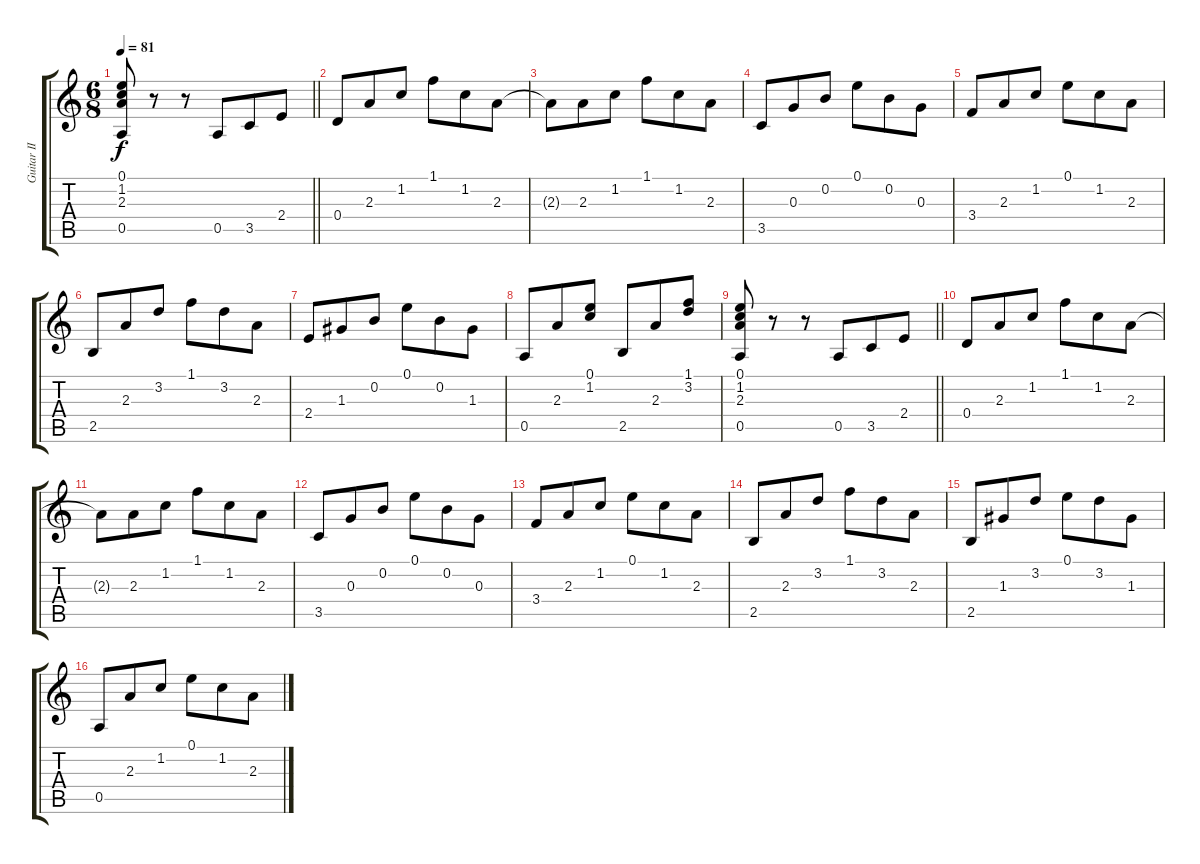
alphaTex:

\track ("Guitar II" "Guitar II") {instrument electricguitarclean}
\staff {score tabs}
\tuning (E4 B3 G3 D3 A2 E2) {hide}
\ts (6 8)
\tempo 81
\clef g2
\barLineRight lightlight
\ks c
(0.1 1.2 2.3 0.5).8{dy f} r.8 r.8 0.5.8 3.5.8 2.4.8 |
0.4.8 2.3.8 1.2.8 1.1.8 1.2.8 2.3.8 |
2.3{t}.8 2.3.8 1.2.8 1.1.8 1.2.8 2.3.8 |
3.5.8 0.3.8 0.2.8 0.1.8 0.2.8 0.3.8 |
3.4.8 2.3.8 1.2.8 0.1.8 1.2.8 2.3.8 |
2.5.8 2.3.8 3.2.8 1.1.8 3.2.8 2.3.8 |
2.4.8 1.3.8 0.2.8 0.1.8 0.2.8 1.3.8 |
0.5.8 2.3.8 (0.1 1.2).8 2.5.8 2.3.8 (1.1 3.2).8 |
\barLineRight lightlight
(0.1 1.2 2.3 0.5).8 r.8 r.8 0.5.8 3.5.8 2.4.8 |
0.4.8 2.3.8 1.2.8 1.1.8 1.2.8 2.3.8 |
2.3{t}.8 2.3.8 1.2.8 1.1.8 1.2.8 2.3.8 |
3.5.8 0.3.8 0.2.8 0.1.8 0.2.8 0.3.8 |
3.4.8 2.3.8 1.2.8 0.1.8 1.2.8 2.3.8 |
2.5.8 2.3.8 3.2.8 1.1.8 3.2.8 2.3.8 |
2.5.8 1.3.8 3.2.8 0.1.8 3.2.8 1.3.8 |
0.5.8 2.3.8 1.2.8 0.1.8 1.2.8 2.3.8
